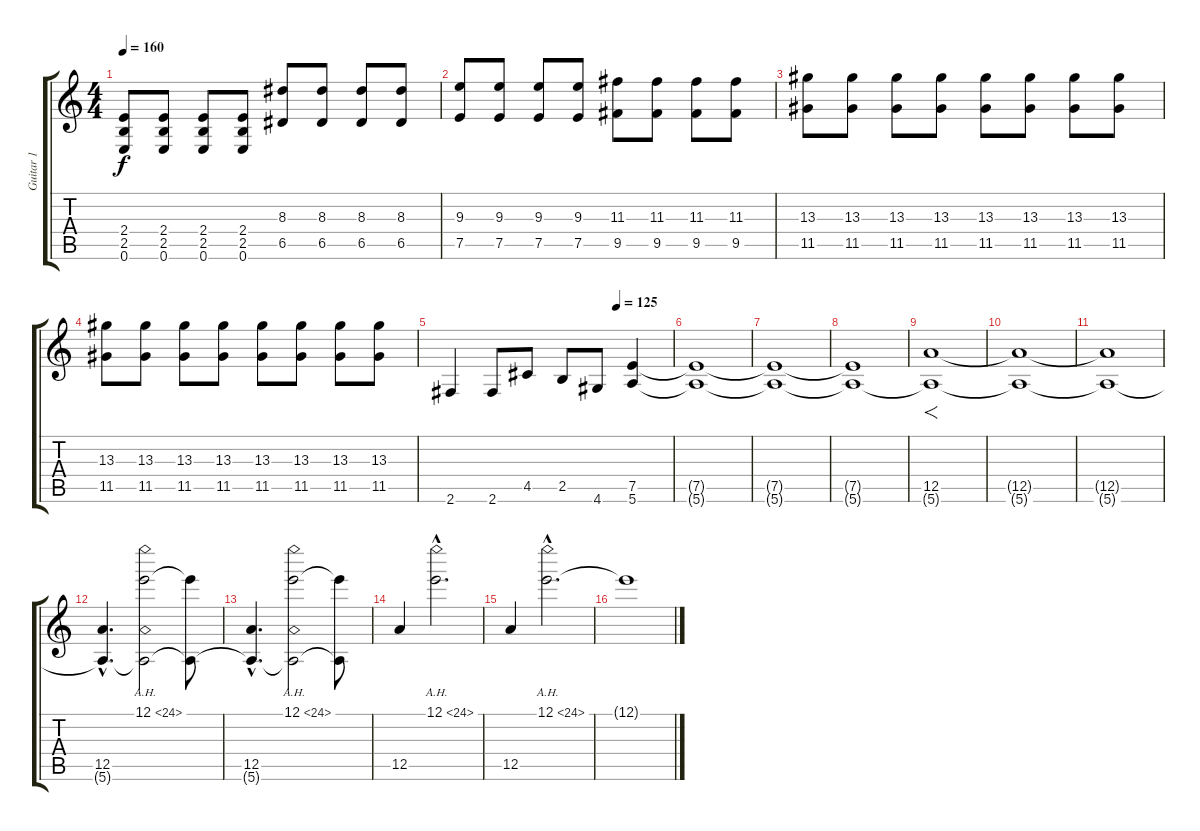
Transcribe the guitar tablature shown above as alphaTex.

\track ("Guitar 1" "Guitar 1") {instrument distortionguitar}
\staff {score tabs}
\tuning (E4 B3 G3 D3 A2 E2) {hide}
\ts (4 4)
\tempo 160
\clef g2
\ks c
(2.4 2.5 0.6).8{dy f} (2.4 2.5 0.6).8 (2.4 2.5 0.6).8 (2.4 2.5 0.6).8 (8.3 6.5).8 (8.3 6.5).8 (8.3 6.5).8 (8.3 6.5).8 |
(9.3 7.5).8 (9.3 7.5).8 (9.3 7.5).8 (9.3 7.5).8 (11.3 9.5).8 (11.3 9.5).8 (11.3 9.5).8 (11.3 9.5).8 |
(13.3 11.5).8 (13.3 11.5).8 (13.3 11.5).8 (13.3 11.5).8 (13.3 11.5).8 (13.3 11.5).8 (13.3 11.5).8 (13.3 11.5).8 |
(13.3 11.5).8 (13.3 11.5).8 (13.3 11.5).8 (13.3 11.5).8 (13.3 11.5).8 (13.3 11.5).8 (13.3 11.5).8 (13.3 11.5).8 |
\tempo (125 0.75)
2.6.4 2.6.8 4.5.8 2.5.8 4.6.8 (7.5 5.6).4 |
(7.5{t} 5.6{t}).1{volume 8} |
(7.5{t} 5.6{t}).1 |
(7.5{t} 5.6{t}).1{volume 7} |
(12.5 5.6{t}).1{f} |
(12.5{t} 5.6{t}).1{volume 8} |
(12.5{t} 5.6{t}).1 |
(12.5{hac} 5.6{hac t}).4{d} (12.1{ah 12} 5.6{ah 12 t}).2 (12.1{t} 5.6{t}).8 |
(12.5{hac} 5.6{hac t}).4{d} (12.1{ah 12} 5.6{ah 12 t}).2 (12.1{t} 5.6{t}).8 |
12.5.4{volume 8} 12.1{ah 12 hac}.2{d} |
12.5.4{volume 8} 12.1{ah 12 hac}.2{d} |
12.1{t}.1
